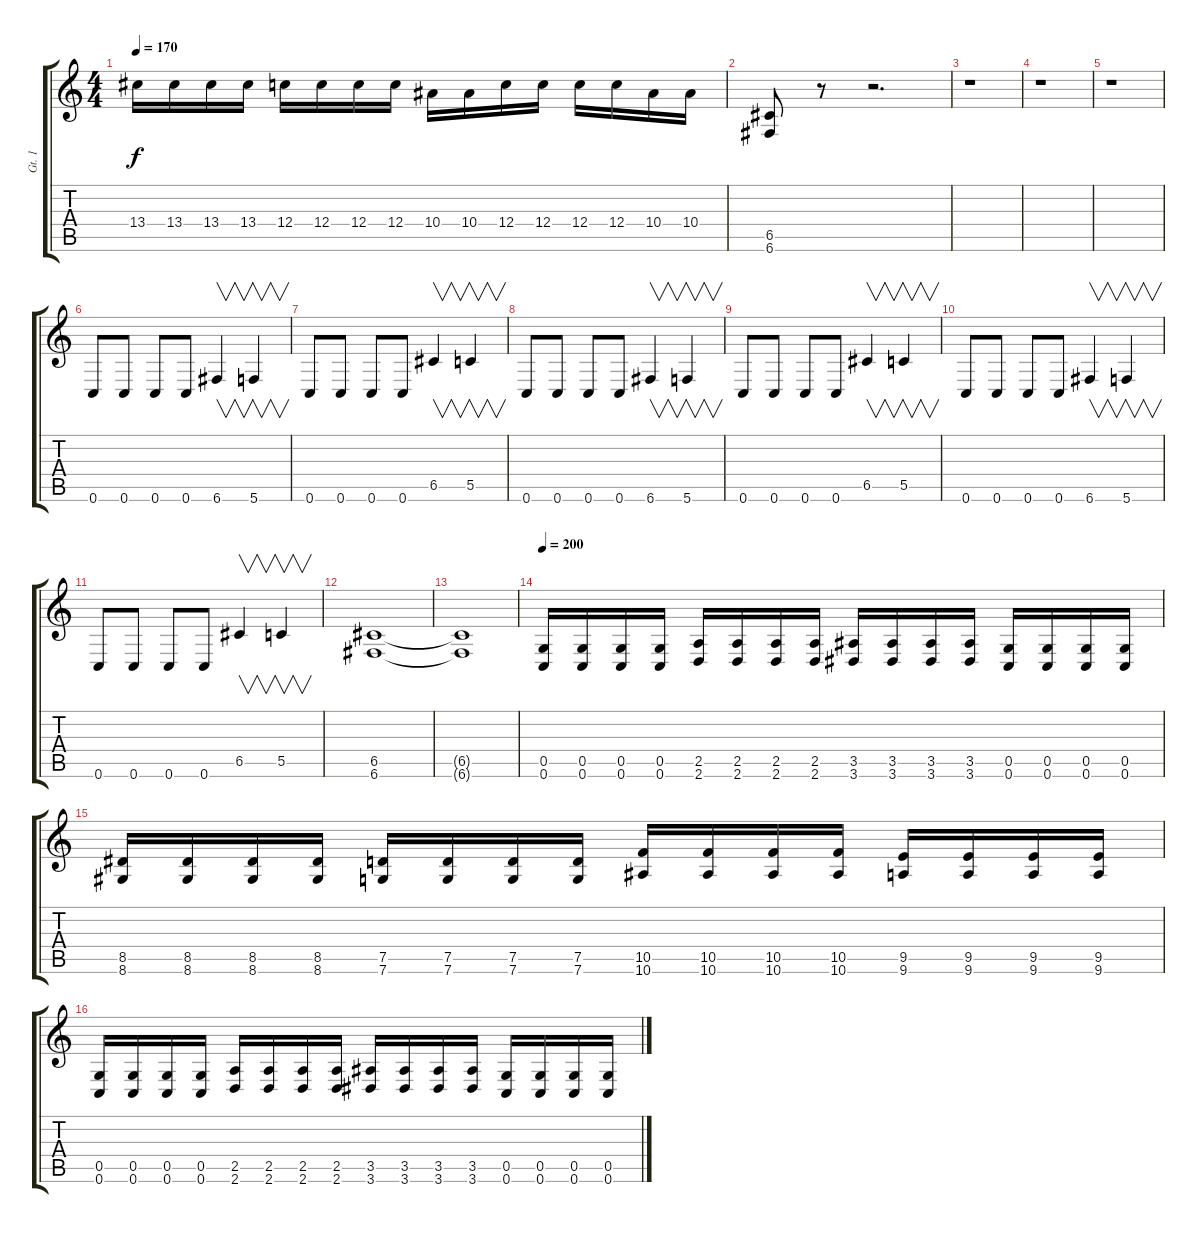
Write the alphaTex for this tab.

\track ("Gt. 1" "Gt. 1") {instrument overdrivenguitar}
\staff {score tabs}
\tuning (D4 A3 F3 C3 G2 C2) {hide}
\ts (4 4)
\tempo 170
\clef g2
\ks c
13.4.16{dy f} 13.4.16 13.4.16 13.4.16 12.4.16 12.4.16 12.4.16 12.4.16 10.4.16 10.4.16 12.4.16 12.4.16 12.4.16 12.4.16 10.4.16 10.4.16 |
(6.5 6.6).8 r.8 r.2{d} |
r.1 |
r.1 |
r.1 |
0.6.8 0.6.8 0.6.8 0.6.8 6.6.4{v} 5.6.4{v} |
0.6.8 0.6.8 0.6.8 0.6.8 6.5.4{v} 5.5.4{v} |
0.6.8 0.6.8 0.6.8 0.6.8 6.6.4{v} 5.6.4{v} |
0.6.8 0.6.8 0.6.8 0.6.8 6.5.4{v} 5.5.4{v} |
0.6.8 0.6.8 0.6.8 0.6.8 6.6.4{v} 5.6.4{v} |
0.6.8 0.6.8 0.6.8 0.6.8 6.5.4{v} 5.5.4{v} |
(6.5 6.6).1 |
(6.5{t} 6.6{t}).1 |
\tempo 200
(0.5 0.6).16 (0.5 0.6).16 (0.5 0.6).16 (0.5 0.6).16 (2.5 2.6).16 (2.5 2.6).16 (2.5 2.6).16 (2.5 2.6).16 (3.5 3.6).16 (3.5 3.6).16 (3.5 3.6).16 (3.5 3.6).16 (0.5 0.6).16 (0.5 0.6).16 (0.5 0.6).16 (0.5 0.6).16 |
(8.5 8.6).16 (8.5 8.6).16 (8.5 8.6).16 (8.5 8.6).16 (7.5 7.6).16 (7.5 7.6).16 (7.5 7.6).16 (7.5 7.6).16 (10.5 10.6).16 (10.5 10.6).16 (10.5 10.6).16 (10.5 10.6).16 (9.5 9.6).16 (9.5 9.6).16 (9.5 9.6).16 (9.5 9.6).16 |
(0.5 0.6).16 (0.5 0.6).16 (0.5 0.6).16 (0.5 0.6).16 (2.5 2.6).16 (2.5 2.6).16 (2.5 2.6).16 (2.5 2.6).16 (3.5 3.6).16 (3.5 3.6).16 (3.5 3.6).16 (3.5 3.6).16 (0.5 0.6).16 (0.5 0.6).16 (0.5 0.6).16 (0.5 0.6).16
